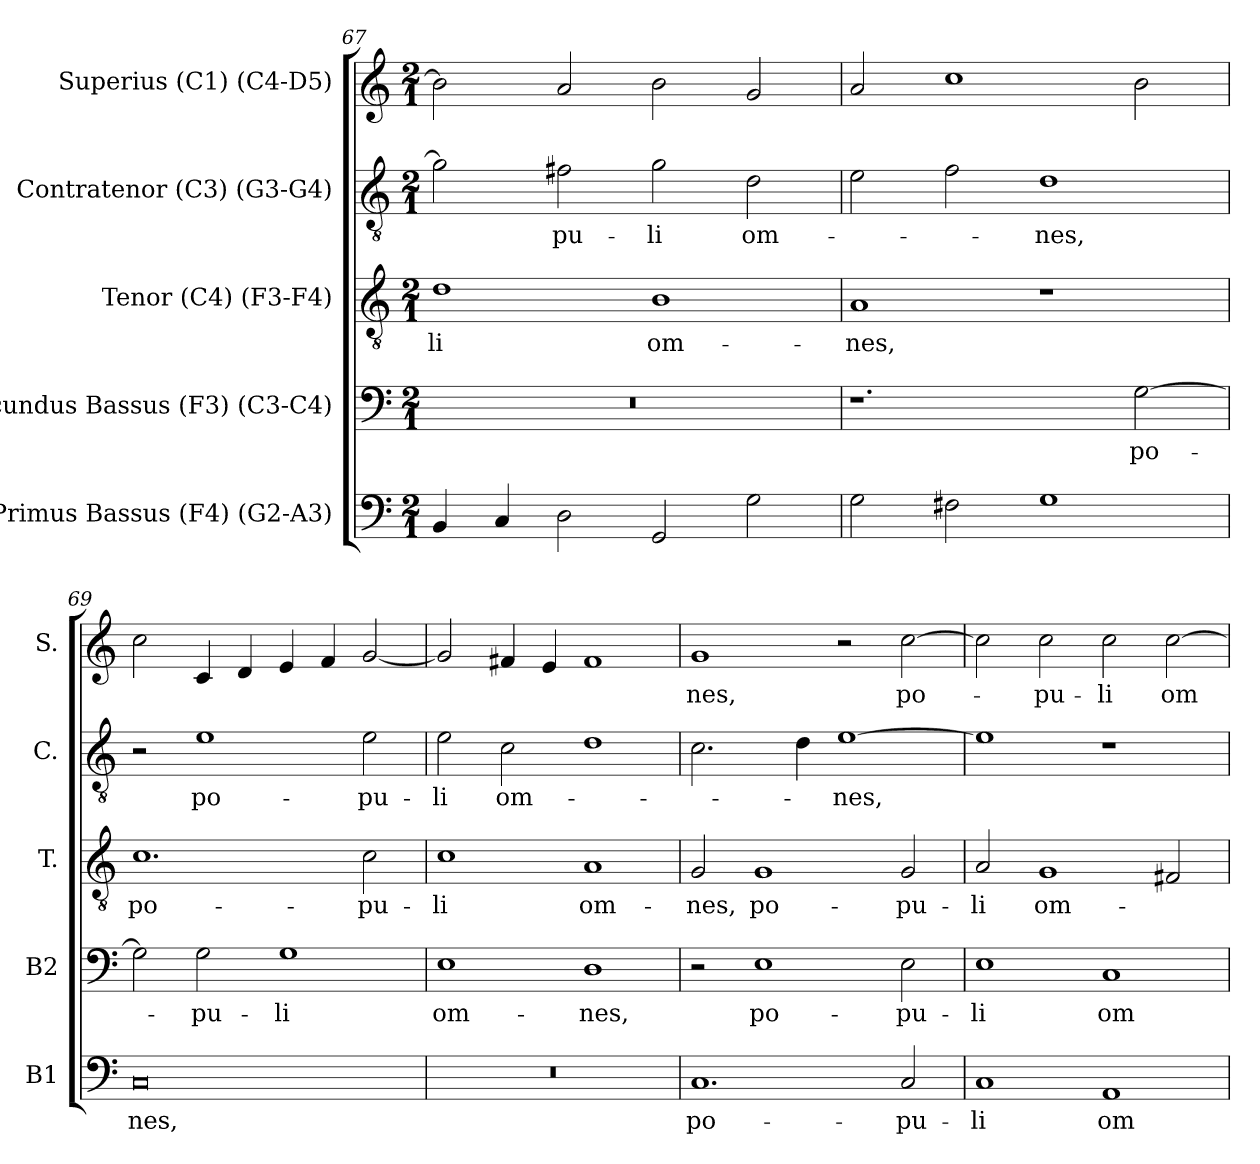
**kern	**text	**kern	**text	**kern	**text	**kern	**text	**kern	**text
*part5	*part5	*part4	*part4	*part3	*part3	*part2	*part2	*part1	*part1
*staff5	*staff5	*staff4	*staff4	*staff3	*staff3	*staff2	*staff2	*staff1	*staff1
*I"Primus Bassus (F4) (G2-A3)	*	*I"Secundus Bassus (F3) (C3-C4)	*	*I"Tenor (C4) (F3-F4)	*	*I"Contratenor (C3) (G3-G4)	*	*I"Superius (C1) (C4-D5)	*
*I'B1	*	*I'B2	*	*I'T.	*	*I'C.	*	*I'S.	*
*clefF4	*	*clefF4	*	*clefGv2	*	*clefGv2	*	*clefG2	*
*	*	*	*	*ITrd7c12	*	*ITrd7c12	*	*	*
*k[]	*	*k[]	*	*k[]	*	*k[]	*	*k[]	*
*C:	*	*C:	*	*C:	*	*C:	*	*C:	*
*M2/1	*	*M2/1	*	*M2/1	*	*M2/1	*	*M2/1	*
=67	=67	=67	=67	=67	=67	=67	=67	=67	=67
!	!	!LO:N:vis=1	!	!	!	!	!	!	!
!	!	!	!	!	!LO:LY:b:color=#000000	!	!	!	!
4BBi/	.	0r	.	1Di	-li	2Gi\]	.	2bi\]	.
4Ci/	.	.	.	.	.	.	.	.	.
!	!	!	!	!	!	!	!LO:LY:b:color=#000000	!	!
2Di\	.	.	.	.	.	2F#i\	-pu-	2ai/	.
!	!	!	!	!	!LO:LY:b:color=#000000	!	!	!	!
!	!	!	!	!	!	!	!LO:LY:b:color=#000000	!	!
2GGi/	.	.	.	1BBi	om-	2Gi\	-li	2bi\	.
!	!	!	!	!	!	!	!LO:LY:b:color=#000000	!	!
2Gi\	.	.	.	.	.	2Di\	om-	2gi/	.
=68	=68	=68	=68	=68	=68	=68	=68	=68	=68
!	!	!	!	!	!LO:LY:b:color=#000000	!	!	!	!
2Gi\	.	1.r	.	1AAi	-nes,	2Ei\	.	2ai/	.
2F#i\	.	.	.	.	.	2Fi\	.	1cci	.
!	!	!	!	!	!	!	!LO:LY:b:color=#000000	!	!
1Gi	.	.	.	1r	.	1Di	-nes,	.	.
!	!	!	!LO:LY:b:color=#000000	!	!	!	!	!	!
.	.	[2Gi\	po-	.	.	.	.	2bi\	.
=69	=69	=69	=69	=69	=69	=69	=69	=69	=69
!	!LO:LY:b:color=#000000	!	!	!	!	!	!	!	!
!	!	!	!	!	!LO:LY:b:color=#000000	!	!	!	!
0Ci	-nes,	2Gi\]	.	1.Ci	po-	2r	.	2cci\	.
!	!	!	!LO:LY:b:color=#000000	!	!	!	!	!	!
!	!	!	!	!	!	!	!LO:LY:b:color=#000000	!	!
.	.	2Gi\	-pu-	.	.	1Ei	po-	4ci/	.
.	.	.	.	.	.	.	.	4di/	.
!	!	!	!LO:LY:b:color=#000000	!	!	!	!	!	!
.	.	1Gi	-li	.	.	.	.	4ei/	.
.	.	.	.	.	.	.	.	4fi/	.
!	!	!	!	!	!LO:LY:b:color=#000000	!	!	!	!
!	!	!	!	!	!	!	!LO:LY:b:color=#000000	!	!
.	.	.	.	2Ci\	-pu-	2Ei\	-pu-	[2gi/	.
!!LO:LB:g=z
=70	=70	=70	=70	=70	=70	=70	=70	=70	=70
!LO:N:vis=1	!	!	!	!	!	!	!	!	!
!	!	!	!LO:LY:b:color=#000000	!	!	!	!	!	!
!	!	!	!	!	!LO:LY:b:color=#000000	!	!	!	!
!	!	!	!	!	!	!	!LO:LY:b:color=#000000	!	!
0r	.	1Ei	om-	1Ci	-li	2Ei\	-li	2gi/]	.
!	!	!	!	!	!	!	!LO:LY:b:color=#000000	!	!
.	.	.	.	.	.	2Ci\	om-	4f#i/	.
.	.	.	.	.	.	.	.	4ei/	.
!	!	!	!LO:LY:b:color=#000000	!	!	!	!	!	!
!	!	!	!	!	!LO:LY:b:color=#000000	!	!	!	!
.	.	1Di	-nes,	1AAi	om-	1Di	.	1f#i	.
=71	=71	=71	=71	=71	=71	=71	=71	=71	=71
!	!LO:LY:b:color=#000000	!	!	!	!	!	!	!	!
!	!	!	!	!	!LO:LY:b:color=#000000	!	!	!	!
!	!	!	!	!	!	!	!	!	!LO:LY:b:color=#000000
1.Ci	po-	2r	.	2GGi/	-nes,	2.Ci\	.	1gi	-nes,
!	!	!	!LO:LY:b:color=#000000	!	!	!	!	!	!
!	!	!	!	!	!LO:LY:b:color=#000000	!	!	!	!
.	.	1Ei	po-	1GGi	po-	.	.	.	.
.	.	.	.	.	.	4Di\	.	.	.
!	!	!	!	!	!	!	!LO:LY:b:color=#000000	!	!
.	.	.	.	.	.	[1Ei	-nes,	2r	.
!	!LO:LY:b:color=#000000	!	!	!	!	!	!	!	!
!	!	!	!LO:LY:b:color=#000000	!	!	!	!	!	!
!	!	!	!	!	!LO:LY:b:color=#000000	!	!	!	!
!	!	!	!	!	!	!	!	!	!LO:LY:b:color=#000000
2Ci/	-pu-	2Ei\	-pu-	2GGi/	-pu-	.	.	[2cci\	po-
=72	=72	=72	=72	=72	=72	=72	=72	=72	=72
!	!LO:LY:b:color=#000000	!	!	!	!	!	!	!	!
!	!	!	!LO:LY:b:color=#000000	!	!	!	!	!	!
!	!	!	!	!	!LO:LY:b:color=#000000	!	!	!	!
1Ci	-li	1Ei	-li	2AAi/	-li	1Ei]	.	2cci\]	.
!	!	!	!	!	!LO:LY:b:color=#000000	!	!	!	!
!	!	!	!	!	!	!	!	!	!LO:LY:b:color=#000000
.	.	.	.	1GGi	om-	.	.	2cci\	-pu-
!	!LO:LY:b:color=#000000	!	!	!	!	!	!	!	!
!	!	!	!LO:LY:b:color=#000000	!	!	!	!	!	!
!	!	!	!	!	!	!	!	!	!LO:LY:b:color=#000000
1AAi	om-	1Ci	om-	.	.	1r	.	2cci\	-li
!	!	!	!	!	!	!	!	!	!LO:LY:b:color=#000000
.	.	.	.	2FF#i/	.	.	.	[2cci\	om-
=	=	=	=	=	=	=	=	=	=
*-	*-	*-	*-	*-	*-	*-	*-	*-	*-
